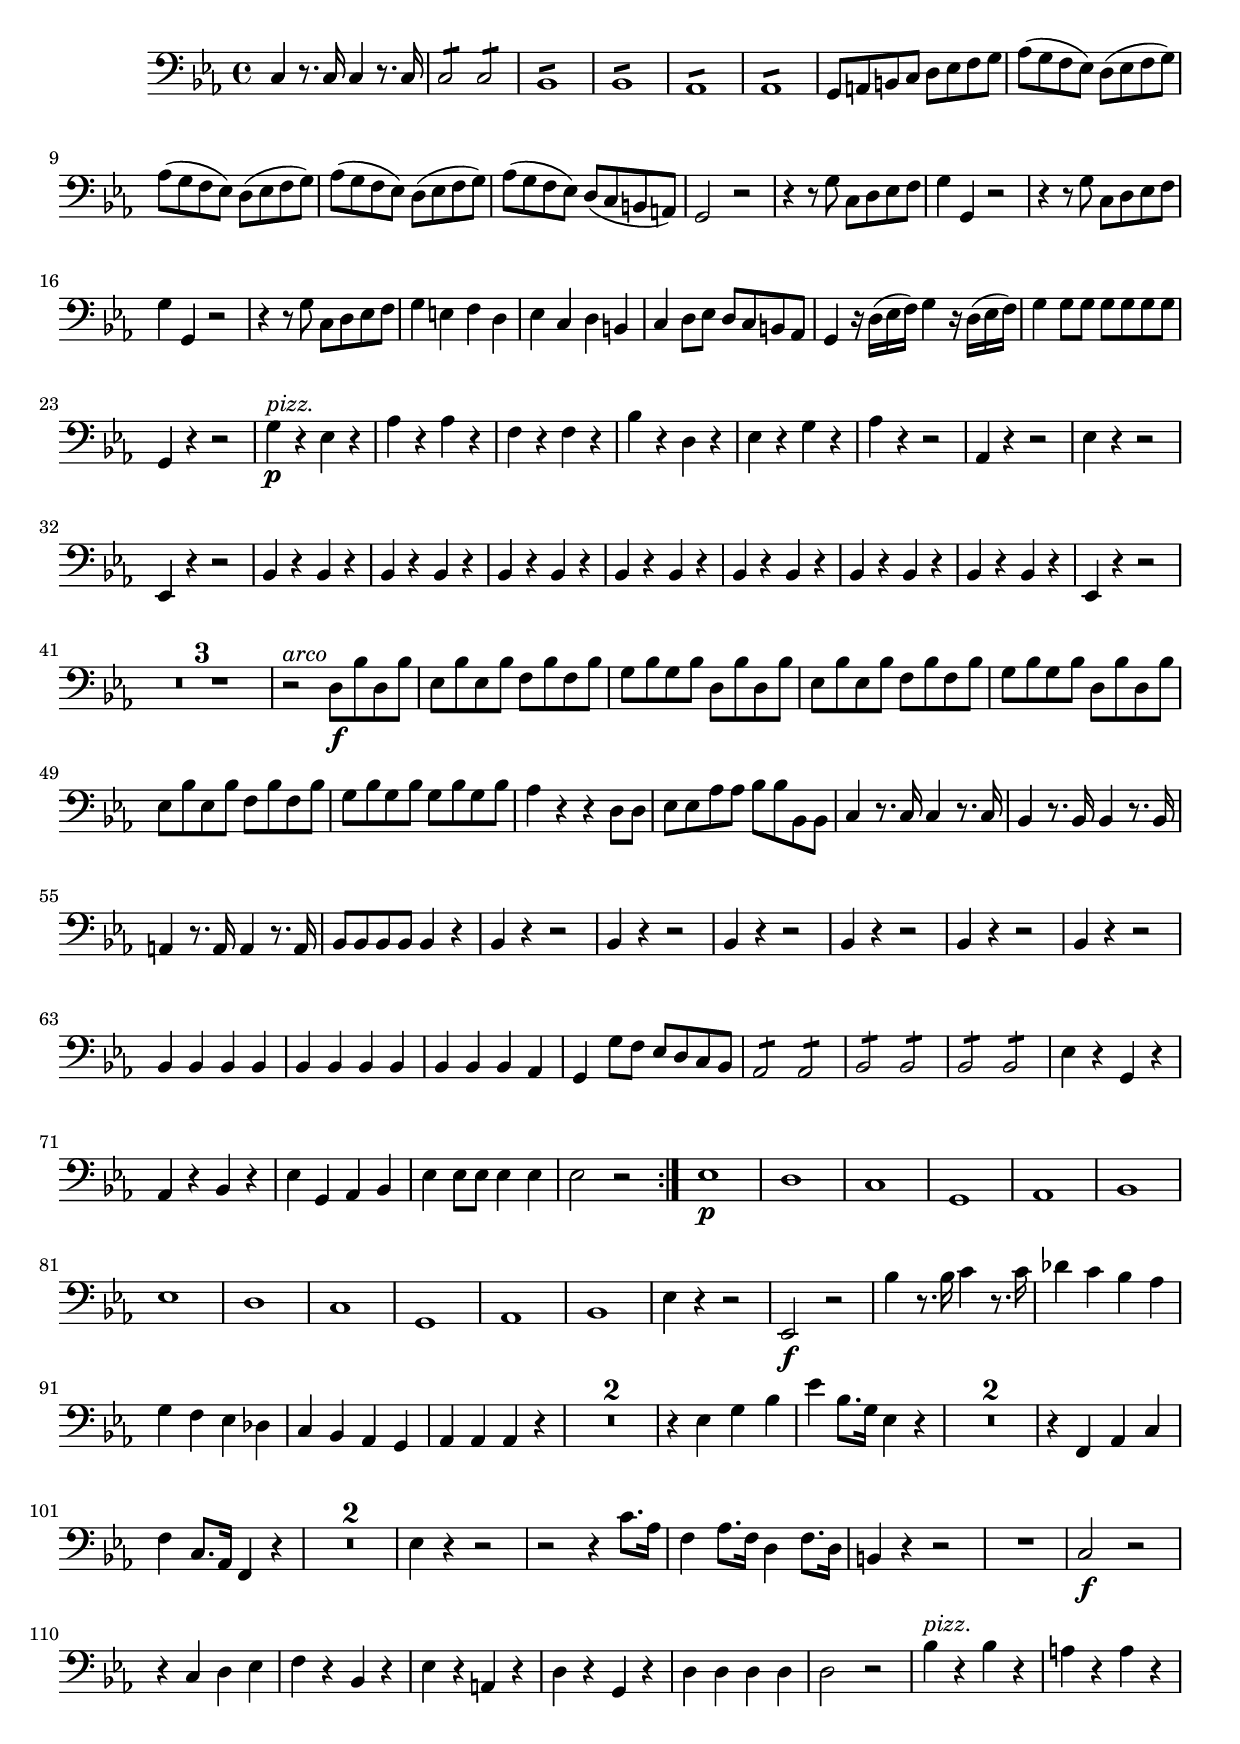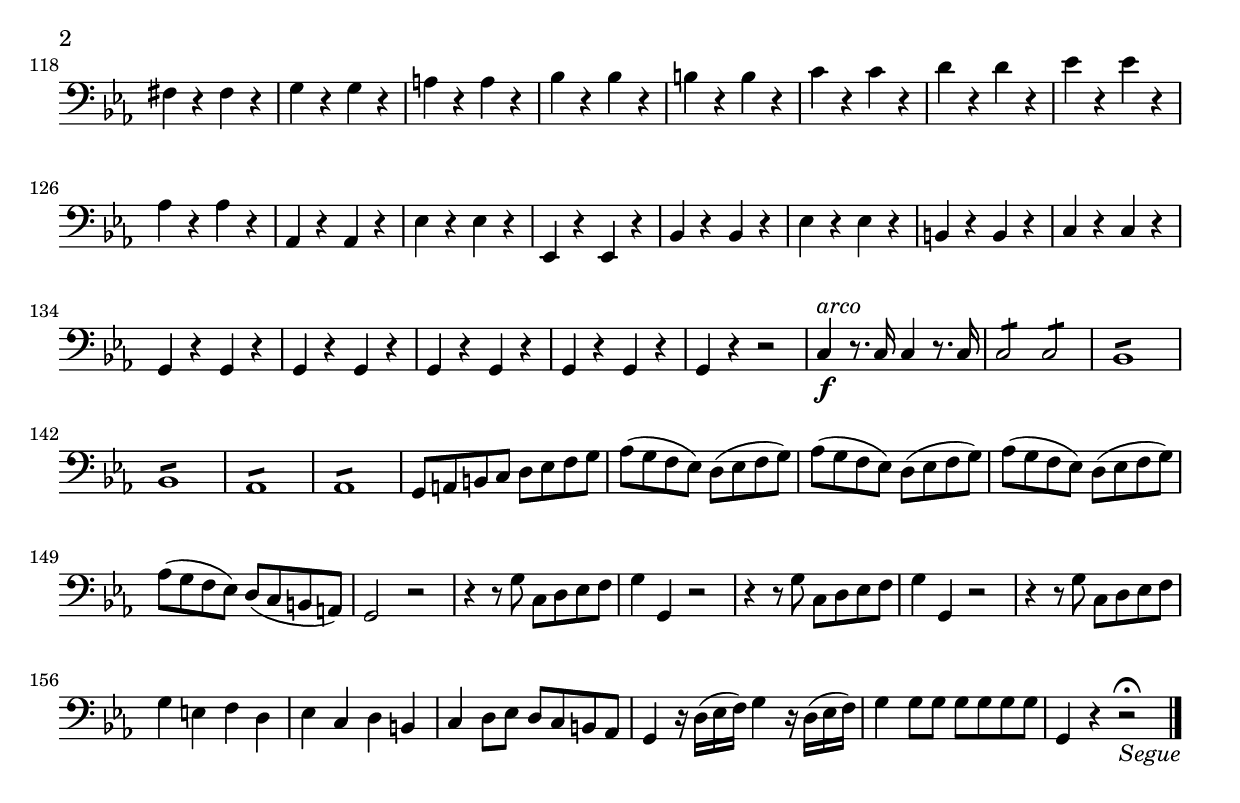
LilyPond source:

\version "2.10.25"      %Gossec - Symphonie mi bémol
                        %Basse - 2ème mvt
\relative c{
\clef bass
\key ees \major
\time 4/4




c4 r8. c16 c4 r8. c16
c2:8 c:
bes1:8
bes:
aes:
aes:
g8 a b c d ees f g
\repeat unfold 3 {aes( g f ees) d( ees f g)}
%
%
aes( g f ees) d( c b a)
g2 r
r4 r8 g' c, d ees f
g4 g, r2
r4 r8 g' c, d ees f
g4 g, r2
r4 r8 g' c, d ees f
g4 e f d
ees c d b
c d8 ees d c b aes
g4 r16 d'( ees f) g4 r16 d( ees f)
g4 g8 g g g g g
g,4 r r2
g'4\p^\markup{\italic "pizz."} r ees r
aes r aes r
f r f r
bes r d, r
ees r g r
aes r r2
aes,4 r r2
ees'4 r r2
ees,4 r r2
bes'4 r \repeat unfold 13 {bes r}
%
%
%
%
%
%
ees,4 r r2
\set Score.skipBars = ##t R1 * 3 
%
%
r2^\markup{\italic "arco"} d'8\f bes' d, bes'   % mesures 45 à 49, simile mesure 44 (non écrit sur SIEBER)
ees, bes' ees, bes' f  bes f bes
g bes g bes d, bes' d, bes'
ees, bes' ees, bes' f bes f bes
g bes g bes d, bes' d, bes'
ees, bes' ees, bes' f bes f bes
g bes g bes g bes g bes
aes4 r r d,8 d
ees ees aes aes bes bes bes, bes
c4 r8. c16 c4 r8. c16
bes4 r8. bes16 bes4 r8. bes16
a4 r8. a16 a4 r8. a16
bes8 bes bes bes bes4 r
\repeat unfold 6 {bes4 r r2}
%
%
%
%
%
bes4 bes bes bes
bes bes bes bes
bes bes bes aes
g g'8 f ees d c bes
aes2:8 aes:
bes: bes:
bes: bes:
ees4 r g, r
aes r bes r
ees g, aes bes
ees ees8 ees ees4 ees 
ees2 r \bar ":|"
ees1\p 
d
c
g
aes
bes
ees
d
c
g
aes
bes
ees4 r r2
ees,\f r
bes''4 r8. bes16 c4 r8. c16
des4 c bes aes
g f ees des
c bes aes g
aes aes aes r
\set Score.skipBars = ##t R1 * 2 
%
r4 ees' g bes
ees bes8. g16 es4 r
\set Score.skipBars = ##t R1 * 2 
%
r4 f, aes c
f c8. aes16 f4 r
\set Score.skipBars = ##t R1 * 2 
%
ees'4 r r2
r r4 c'8. aes16
f4 aes8. f16 d4 f8. d16
b4 r r2
R1
c2\f r
r4 c d ees
f r bes, r
ees r a, r
d r g, r
d' d d d
d2 r
bes'4^\markup{\italic "pizz."} r bes r
a r a r
fis r fis r
g r g r
a r a r
bes r bes r
b r b r
c r c r
d r d r
ees r ees r
aes, r aes r
aes, r aes r
ees' r ees r 
ees, r ees r
bes' r bes r
ees r ees r
b r b r
c r c r
\repeat unfold 4 {g r g r}
%
%
%
g r r2
c4\f^\markup{\italic "arco"} r8. c16 c4 r8. c16
c2:8 c:
bes1:8
bes:
aes:
aes:
g8 a b c d ees f g
\repeat unfold 3 {aes( g f ees) d( ees f g)}
%
%
aes( g f ees) d( c b a)
g2 r
r4 r8 g' c, d ees f
g4 g, r2
r4 r8 g' c, d ees f
g4 g, r2
r4 r8 g' c, d ees f
g4 e f d
ees c d b
c d8 ees d c b aes
g4 r16 d'( ees f) g4 r16 d( ees f)
g4 g8 g g g g g
g,4 r r2^\fermataMarkup_\markup{\italic "Segue"} \bar "|." 
}
